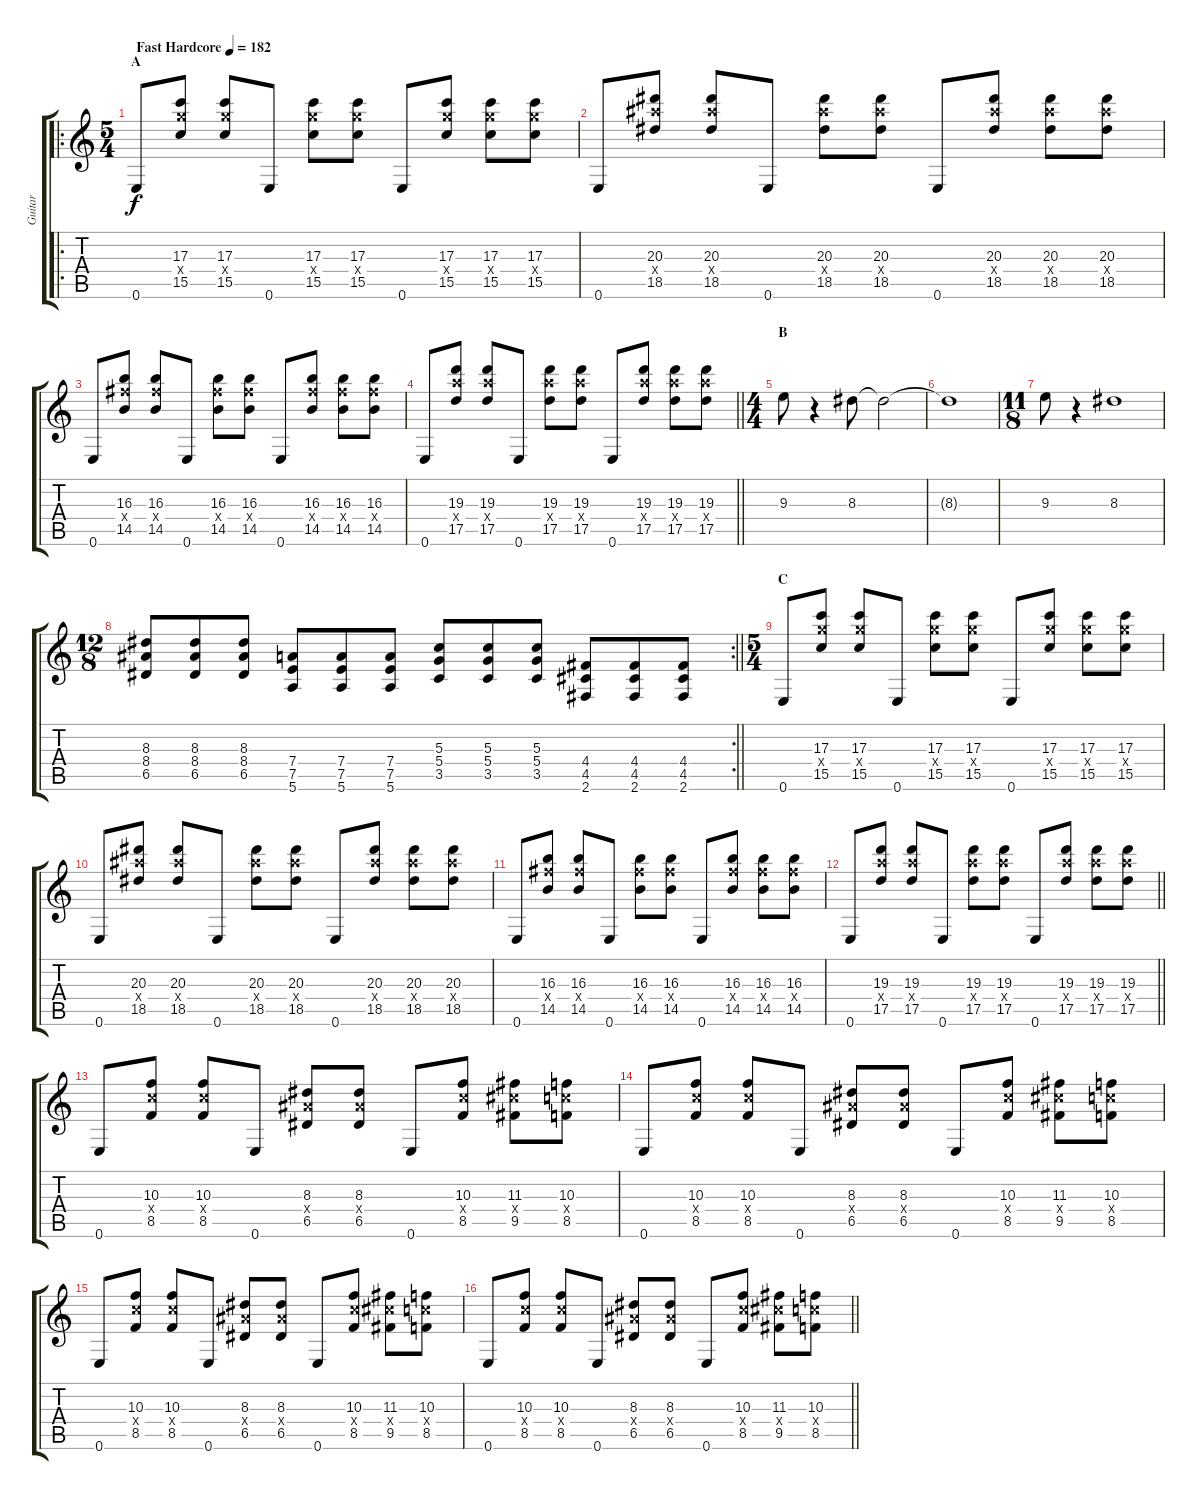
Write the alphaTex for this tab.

\track ("Guitar" "Guitar") {instrument distortionguitar}
\staff {score tabs}
\tuning (E4 B3 G3 D3 A2 E2) {hide}
\ro
\ts (5 4)
\section ("" "A")
\tempo (182 "Fast Hardcore")
\clef g2
\ks c
0.6.8{dy f instrument distortionguitar} (17.3 17.4{x} 15.5).8 (17.3 17.4{x} 15.5).8 0.6.8 (17.3 17.4{x} 15.5).8 (17.3 17.4{x} 15.5).8 0.6.8 (17.3 17.4{x} 15.5).8 (17.3 17.4{x} 15.5).8 (17.3 17.4{x} 15.5).8 |
0.6.8 (20.3 20.4{x} 18.5).8 (20.3 20.4{x} 18.5).8 0.6.8 (20.3 20.4{x} 18.5).8 (20.3 20.4{x} 18.5).8 0.6.8 (20.3 20.4{x} 18.5).8 (20.3 20.4{x} 18.5).8 (20.3 20.4{x} 18.5).8 |
0.6.8 (16.3 16.4{x} 14.5).8 (16.3 16.4{x} 14.5).8 0.6.8 (16.3 16.4{x} 14.5).8 (16.3 16.4{x} 14.5).8 0.6.8 (16.3 16.4{x} 14.5).8 (16.3 16.4{x} 14.5).8 (16.3 16.4{x} 14.5).8 |
\barLineRight lightlight
0.6.8 (19.3 19.4{x} 17.5).8 (19.3 19.4{x} 17.5).8 0.6.8 (19.3 19.4{x} 17.5).8 (19.3 19.4{x} 17.5).8 0.6.8 (19.3 19.4{x} 17.5).8 (19.3 19.4{x} 17.5).8 (19.3 19.4{x} 17.5).8 |
\ts (4 4)
\section ("" "B")
9.3.8{volume 10 instrument electricguitarjazz} r.4 8.3.8 8.3{t}.2 |
8.3{t}.1 |
\ts (11 8)
9.3.8 r.4 8.3.1 |
\rc 2
\ts (12 8)
\barLineRight lightlight
(8.3 8.4 6.5).8{volume 12 instrument distortionguitar} (8.3 8.4 6.5).8 (8.3 8.4 6.5).8 (7.4 7.5 5.6).8 (7.4 7.5 5.6).8 (7.4 7.5 5.6).8 (5.3 5.4 3.5).8 (5.3 5.4 3.5).8 (5.3 5.4 3.5).8 (4.4 4.5 2.6).8 (4.4 4.5 2.6).8 (4.4 4.5 2.6).8 |
\ts (5 4)
\section ("" "C")
0.6.8 (17.3 17.4{x} 15.5).8 (17.3 17.4{x} 15.5).8 0.6.8 (17.3 17.4{x} 15.5).8 (17.3 17.4{x} 15.5).8 0.6.8 (17.3 17.4{x} 15.5).8 (17.3 17.4{x} 15.5).8 (17.3 17.4{x} 15.5).8 |
0.6.8 (20.3 20.4{x} 18.5).8 (20.3 20.4{x} 18.5).8 0.6.8 (20.3 20.4{x} 18.5).8 (20.3 20.4{x} 18.5).8 0.6.8 (20.3 20.4{x} 18.5).8 (20.3 20.4{x} 18.5).8 (20.3 20.4{x} 18.5).8 |
0.6.8 (16.3 16.4{x} 14.5).8 (16.3 16.4{x} 14.5).8 0.6.8 (16.3 16.4{x} 14.5).8 (16.3 16.4{x} 14.5).8 0.6.8 (16.3 16.4{x} 14.5).8 (16.3 16.4{x} 14.5).8 (16.3 16.4{x} 14.5).8 |
\barLineRight lightlight
0.6.8 (19.3 19.4{x} 17.5).8 (19.3 19.4{x} 17.5).8 0.6.8 (19.3 19.4{x} 17.5).8 (19.3 19.4{x} 17.5).8 0.6.8 (19.3 19.4{x} 17.5).8 (19.3 19.4{x} 17.5).8 (19.3 19.4{x} 17.5).8 |
0.6.8 (10.3 10.4{x} 8.5).8 (10.3 10.4{x} 8.5).8 0.6.8 (8.3 8.4{x} 6.5).8 (8.3 8.4{x} 6.5).8 0.6.8 (10.3 10.4{x} 8.5).8 (11.3 11.4{x} 9.5).8 (10.3 10.4{x} 8.5).8 |
0.6.8 (10.3 10.4{x} 8.5).8 (10.3 10.4{x} 8.5).8 0.6.8 (8.3 8.4{x} 6.5).8 (8.3 8.4{x} 6.5).8 0.6.8 (10.3 10.4{x} 8.5).8 (11.3 11.4{x} 9.5).8 (10.3 10.4{x} 8.5).8 |
0.6.8 (10.3 10.4{x} 8.5).8 (10.3 10.4{x} 8.5).8 0.6.8 (8.3 8.4{x} 6.5).8 (8.3 8.4{x} 6.5).8 0.6.8 (10.3 10.4{x} 8.5).8 (11.3 11.4{x} 9.5).8 (10.3 10.4{x} 8.5).8 |
\barLineRight lightlight
0.6.8 (10.3 10.4{x} 8.5).8 (10.3 10.4{x} 8.5).8 0.6.8 (8.3 8.4{x} 6.5).8 (8.3 8.4{x} 6.5).8 0.6.8 (10.3 10.4{x} 8.5).8 (11.3 11.4{x} 9.5).8 (10.3 10.4{x} 8.5).8
